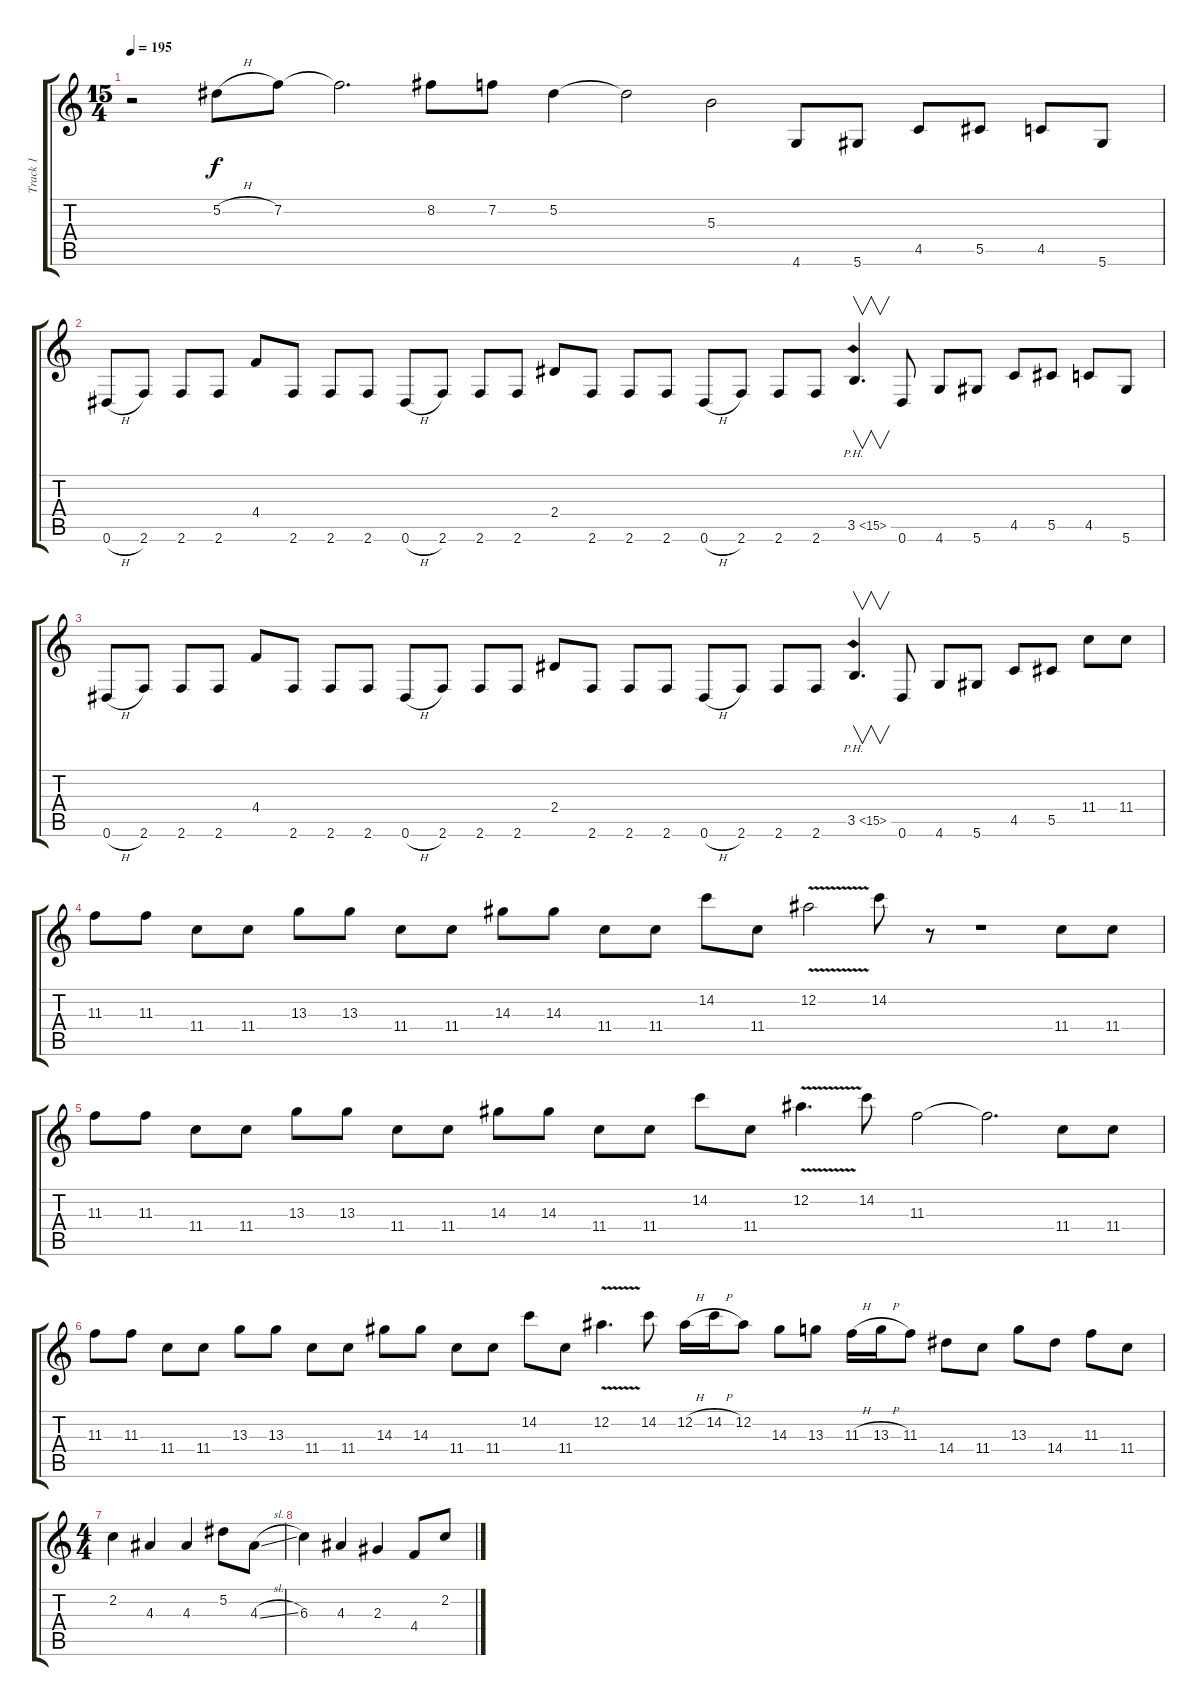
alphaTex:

\track ("Track 1" "Track 1") {instrument distortionguitar}
\staff {score tabs}
\tuning (Eb4 Bb3 Gb3 Db3 Ab2 Eb2) {hide}
\ts (15 4)
\tempo 195
\clef g2
\ks c
r.2{dy f} 5.2{h}.8 7.2.8 7.2{t}.2{d} 8.2.8 7.2.8 5.2.4 5.2{t}.2 5.3.2 4.6.8 5.6.8 4.5.8 5.5.8 4.5.8 5.6.8 |
0.6{h}.8 2.6.8 2.6.8 2.6.8 4.4.8 2.6.8 2.6.8 2.6.8 0.6{h}.8 2.6.8 2.6.8 2.6.8 2.4.8 2.6.8 2.6.8 2.6.8 0.6{h}.8 2.6.8 2.6.8 2.6.8 3.5{ph 12}.4{v d} 0.6.8 4.6.8 5.6.8 4.5.8 5.5.8 4.5.8 5.6.8 |
0.6{h}.8 2.6.8 2.6.8 2.6.8 4.4.8 2.6.8 2.6.8 2.6.8 0.6{h}.8 2.6.8 2.6.8 2.6.8 2.4.8 2.6.8 2.6.8 2.6.8 0.6{h}.8 2.6.8 2.6.8 2.6.8 3.5{ph 12}.4{v d} 0.6.8 4.6.8 5.6.8 4.5.8 5.5.8 11.4.8 11.4.8 |
11.3.8 11.3.8 11.4.8 11.4.8 13.3.8 13.3.8 11.4.8 11.4.8 14.3.8 14.3.8 11.4.8 11.4.8 14.2.8 11.4.8 12.2{v}.2 14.2.8 r.8 r.1 11.4.8 11.4.8 |
11.3.8 11.3.8 11.4.8 11.4.8 13.3.8 13.3.8 11.4.8 11.4.8 14.3.8 14.3.8 11.4.8 11.4.8 14.2.8 11.4.8 12.2{v}.4{d} 14.2.8 11.3.2 11.3{t}.2{d} 11.4.8 11.4.8 |
11.3.8 11.3.8 11.4.8 11.4.8 13.3.8 13.3.8 11.4.8 11.4.8 14.3.8 14.3.8 11.4.8 11.4.8 14.2.8 11.4.8 12.2{v}.4{d} 14.2.8 12.2{h}.16 14.2{h}.16 12.2.8 14.3.8 13.3.8 11.3{h}.16 13.3{h}.16 11.3.8 14.4.8 11.4.8 13.3.8 14.4.8 11.3.8 11.4.8 |
\ts (4 4)
2.2.4 4.3.4 4.3.4 5.2.8 4.3{sl}.8 |
6.3.4 4.3.4 2.3.4 4.4.8 2.2.8
